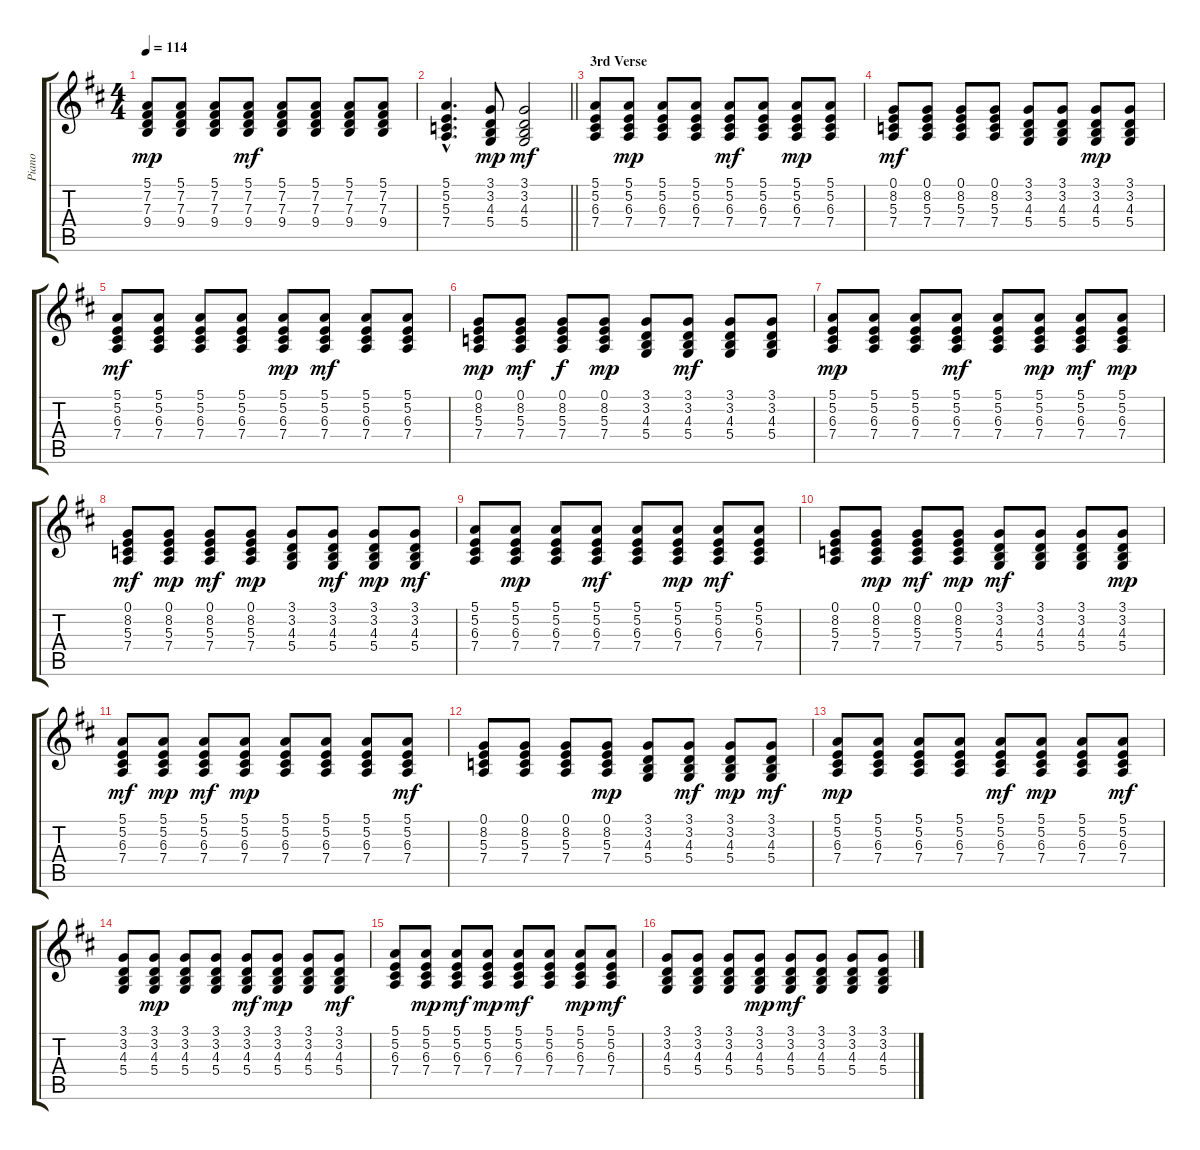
\track ("Piano" "Piano") {instrument acousticgrandpiano}
\staff {score tabs}
\tuning (E4 B3 G3 D3 A2 E2) {hide}
\ts (4 4)
\tempo 114
\clef g2
\ks d
(5.1 7.2 7.3 9.4).8{dy mp} (5.1 7.2 7.3 9.4).8 (5.1 7.2 7.3 9.4).8 (5.1 7.2 7.3 9.4).8{dy mf} (5.1 7.2 7.3 9.4).8 (5.1 7.2 7.3 9.4).8 (5.1 7.2 7.3 9.4).8 (5.1 7.2 7.3 9.4).8 |
\barLineRight lightlight
(5.1{hac} 5.2{hac} 5.3{hac} 7.4{hac}).4{d} (3.1 3.2 4.3 5.4).8{dy mp} (3.1 3.2 4.3 5.4).2{dy mf} |
\section ("" "3rd Verse")
(5.1 5.2 6.3 7.4).8 (5.1 5.2 6.3 7.4).8{dy mp} (5.1 5.2 6.3 7.4).8 (5.1 5.2 6.3 7.4).8 (5.1 5.2 6.3 7.4).8{dy mf} (5.1 5.2 6.3 7.4).8 (5.1 5.2 6.3 7.4).8{dy mp} (5.1 5.2 6.3 7.4).8 |
(0.1 8.2 5.3 7.4).8{dy mf} (0.1 8.2 5.3 7.4).8 (0.1 8.2 5.3 7.4).8 (0.1 8.2 5.3 7.4).8 (3.1 3.2 4.3 5.4).8 (3.1 3.2 4.3 5.4).8 (3.1 3.2 4.3 5.4).8{dy mp} (3.1 3.2 4.3 5.4).8 |
(5.1 5.2 6.3 7.4).8{dy mf} (5.1 5.2 6.3 7.4).8 (5.1 5.2 6.3 7.4).8 (5.1 5.2 6.3 7.4).8 (5.1 5.2 6.3 7.4).8{dy mp} (5.1 5.2 6.3 7.4).8{dy mf} (5.1 5.2 6.3 7.4).8 (5.1 5.2 6.3 7.4).8 |
(0.1 8.2 5.3 7.4).8{dy mp} (0.1 8.2 5.3 7.4).8{dy mf} (0.1 8.2 5.3 7.4).8{dy f} (0.1 8.2 5.3 7.4).8{dy mp} (3.1 3.2 4.3 5.4).8 (3.1 3.2 4.3 5.4).8{dy mf} (3.1 3.2 4.3 5.4).8 (3.1 3.2 4.3 5.4).8 |
(5.1 5.2 6.3 7.4).8{dy mp} (5.1 5.2 6.3 7.4).8 (5.1 5.2 6.3 7.4).8 (5.1 5.2 6.3 7.4).8{dy mf} (5.1 5.2 6.3 7.4).8 (5.1 5.2 6.3 7.4).8{dy mp} (5.1 5.2 6.3 7.4).8{dy mf} (5.1 5.2 6.3 7.4).8{dy mp} |
(0.1 8.2 5.3 7.4).8{dy mf} (0.1 8.2 5.3 7.4).8{dy mp} (0.1 8.2 5.3 7.4).8{dy mf} (0.1 8.2 5.3 7.4).8{dy mp} (3.1 3.2 4.3 5.4).8 (3.1 3.2 4.3 5.4).8{dy mf} (3.1 3.2 4.3 5.4).8{dy mp} (3.1 3.2 4.3 5.4).8{dy mf} |
(5.1 5.2 6.3 7.4).8 (5.1 5.2 6.3 7.4).8{dy mp} (5.1 5.2 6.3 7.4).8 (5.1 5.2 6.3 7.4).8{dy mf} (5.1 5.2 6.3 7.4).8 (5.1 5.2 6.3 7.4).8{dy mp} (5.1 5.2 6.3 7.4).8{dy mf} (5.1 5.2 6.3 7.4).8 |
(0.1 8.2 5.3 7.4).8 (0.1 8.2 5.3 7.4).8{dy mp} (0.1 8.2 5.3 7.4).8{dy mf} (0.1 8.2 5.3 7.4).8{dy mp} (3.1 3.2 4.3 5.4).8{dy mf} (3.1 3.2 4.3 5.4).8 (3.1 3.2 4.3 5.4).8 (3.1 3.2 4.3 5.4).8{dy mp} |
(5.1 5.2 6.3 7.4).8{dy mf} (5.1 5.2 6.3 7.4).8{dy mp} (5.1 5.2 6.3 7.4).8{dy mf} (5.1 5.2 6.3 7.4).8{dy mp} (5.1 5.2 6.3 7.4).8 (5.1 5.2 6.3 7.4).8 (5.1 5.2 6.3 7.4).8 (5.1 5.2 6.3 7.4).8{dy mf} |
(0.1 8.2 5.3 7.4).8 (0.1 8.2 5.3 7.4).8 (0.1 8.2 5.3 7.4).8 (0.1 8.2 5.3 7.4).8{dy mp} (3.1 3.2 4.3 5.4).8 (3.1 3.2 4.3 5.4).8{dy mf} (3.1 3.2 4.3 5.4).8{dy mp} (3.1 3.2 4.3 5.4).8{dy mf} |
(5.1 5.2 6.3 7.4).8{dy mp} (5.1 5.2 6.3 7.4).8 (5.1 5.2 6.3 7.4).8 (5.1 5.2 6.3 7.4).8 (5.1 5.2 6.3 7.4).8{dy mf} (5.1 5.2 6.3 7.4).8{dy mp} (5.1 5.2 6.3 7.4).8 (5.1 5.2 6.3 7.4).8{dy mf} |
(3.1 3.2 4.3 5.4).8 (3.1 3.2 4.3 5.4).8{dy mp} (3.1 3.2 4.3 5.4).8 (3.1 3.2 4.3 5.4).8 (3.1 3.2 4.3 5.4).8{dy mf} (3.1 3.2 4.3 5.4).8{dy mp} (3.1 3.2 4.3 5.4).8 (3.1 3.2 4.3 5.4).8{dy mf} |
(5.1 5.2 6.3 7.4).8 (5.1 5.2 6.3 7.4).8{dy mp} (5.1 5.2 6.3 7.4).8{dy mf} (5.1 5.2 6.3 7.4).8{dy mp} (5.1 5.2 6.3 7.4).8{dy mf} (5.1 5.2 6.3 7.4).8 (5.1 5.2 6.3 7.4).8{dy mp} (5.1 5.2 6.3 7.4).8{dy mf} |
(3.1 3.2 4.3 5.4).8 (3.1 3.2 4.3 5.4).8 (3.1 3.2 4.3 5.4).8 (3.1 3.2 4.3 5.4).8{dy mp} (3.1 3.2 4.3 5.4).8{dy mf} (3.1 3.2 4.3 5.4).8 (3.1 3.2 4.3 5.4).8 (3.1 3.2 4.3 5.4).8
